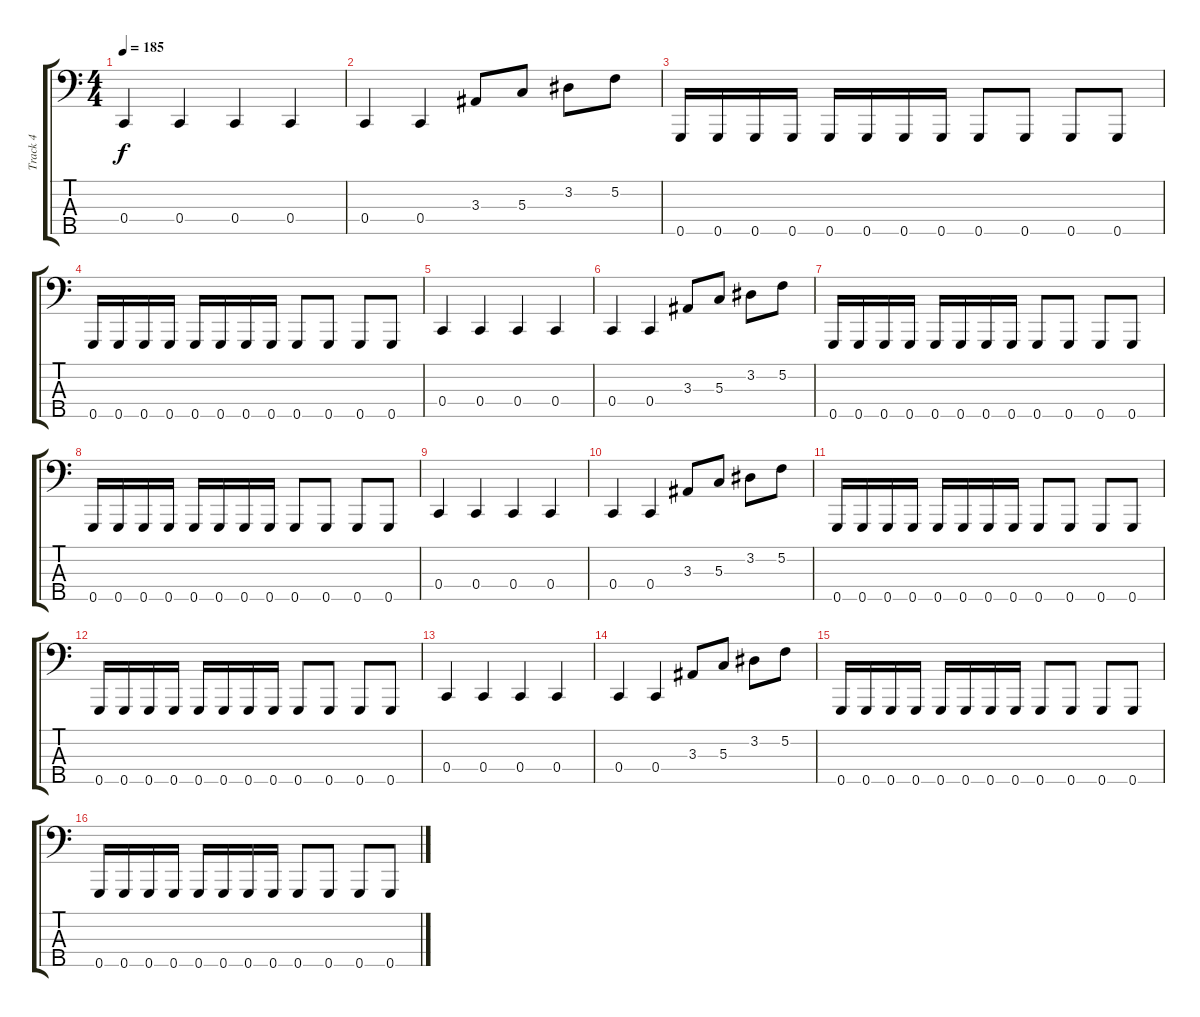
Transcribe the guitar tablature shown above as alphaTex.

\track ("Track 4" "Track 4") {instrument electricbasspick}
\staff {score tabs}
\tuning (F2 C2 G1 C1 G0) {hide}
\ts (4 4)
\tempo 185
\clef f4
\ks c
0.4.4{dy f} 0.4.4 0.4.4 0.4.4 |
0.4.4 0.4.4 3.3.8 5.3.8 3.2.8 5.2.8 |
0.5.16 0.5.16 0.5.16 0.5.16 0.5.16 0.5.16 0.5.16 0.5.16 0.5.8 0.5.8 0.5.8 0.5.8 |
0.5.16 0.5.16 0.5.16 0.5.16 0.5.16 0.5.16 0.5.16 0.5.16 0.5.8 0.5.8 0.5.8 0.5.8 |
0.4.4 0.4.4 0.4.4 0.4.4 |
0.4.4 0.4.4 3.3.8 5.3.8 3.2.8 5.2.8 |
0.5.16 0.5.16 0.5.16 0.5.16 0.5.16 0.5.16 0.5.16 0.5.16 0.5.8 0.5.8 0.5.8 0.5.8 |
0.5.16 0.5.16 0.5.16 0.5.16 0.5.16 0.5.16 0.5.16 0.5.16 0.5.8 0.5.8 0.5.8 0.5.8 |
0.4.4 0.4.4 0.4.4 0.4.4 |
0.4.4 0.4.4 3.3.8 5.3.8 3.2.8 5.2.8 |
0.5.16 0.5.16 0.5.16 0.5.16 0.5.16 0.5.16 0.5.16 0.5.16 0.5.8 0.5.8 0.5.8 0.5.8 |
0.5.16 0.5.16 0.5.16 0.5.16 0.5.16 0.5.16 0.5.16 0.5.16 0.5.8 0.5.8 0.5.8 0.5.8 |
0.4.4 0.4.4 0.4.4 0.4.4 |
0.4.4 0.4.4 3.3.8 5.3.8 3.2.8 5.2.8 |
0.5.16 0.5.16 0.5.16 0.5.16 0.5.16 0.5.16 0.5.16 0.5.16 0.5.8 0.5.8 0.5.8 0.5.8 |
0.5.16 0.5.16 0.5.16 0.5.16 0.5.16 0.5.16 0.5.16 0.5.16 0.5.8 0.5.8 0.5.8 0.5.8
